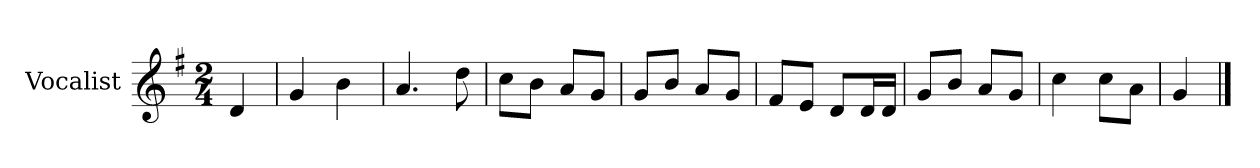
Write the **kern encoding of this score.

**kern
*part1
*staff1
*I"Vocalist
*k[f#]
*G:
*M2/4
=
4d
=1
4g
4b
=2
4.a
8dd
=3
8ccL
8bJ
8aL
8gJ
=4
8gL
8bJ
8aL
8gJ
=5
8f#L
8eJ
8dL
16dL
16dJJ
=6
8gL
8bJ
8aL
8gJ
=7
4cc
8ccL
8aJ
=8
4g
==
*-
